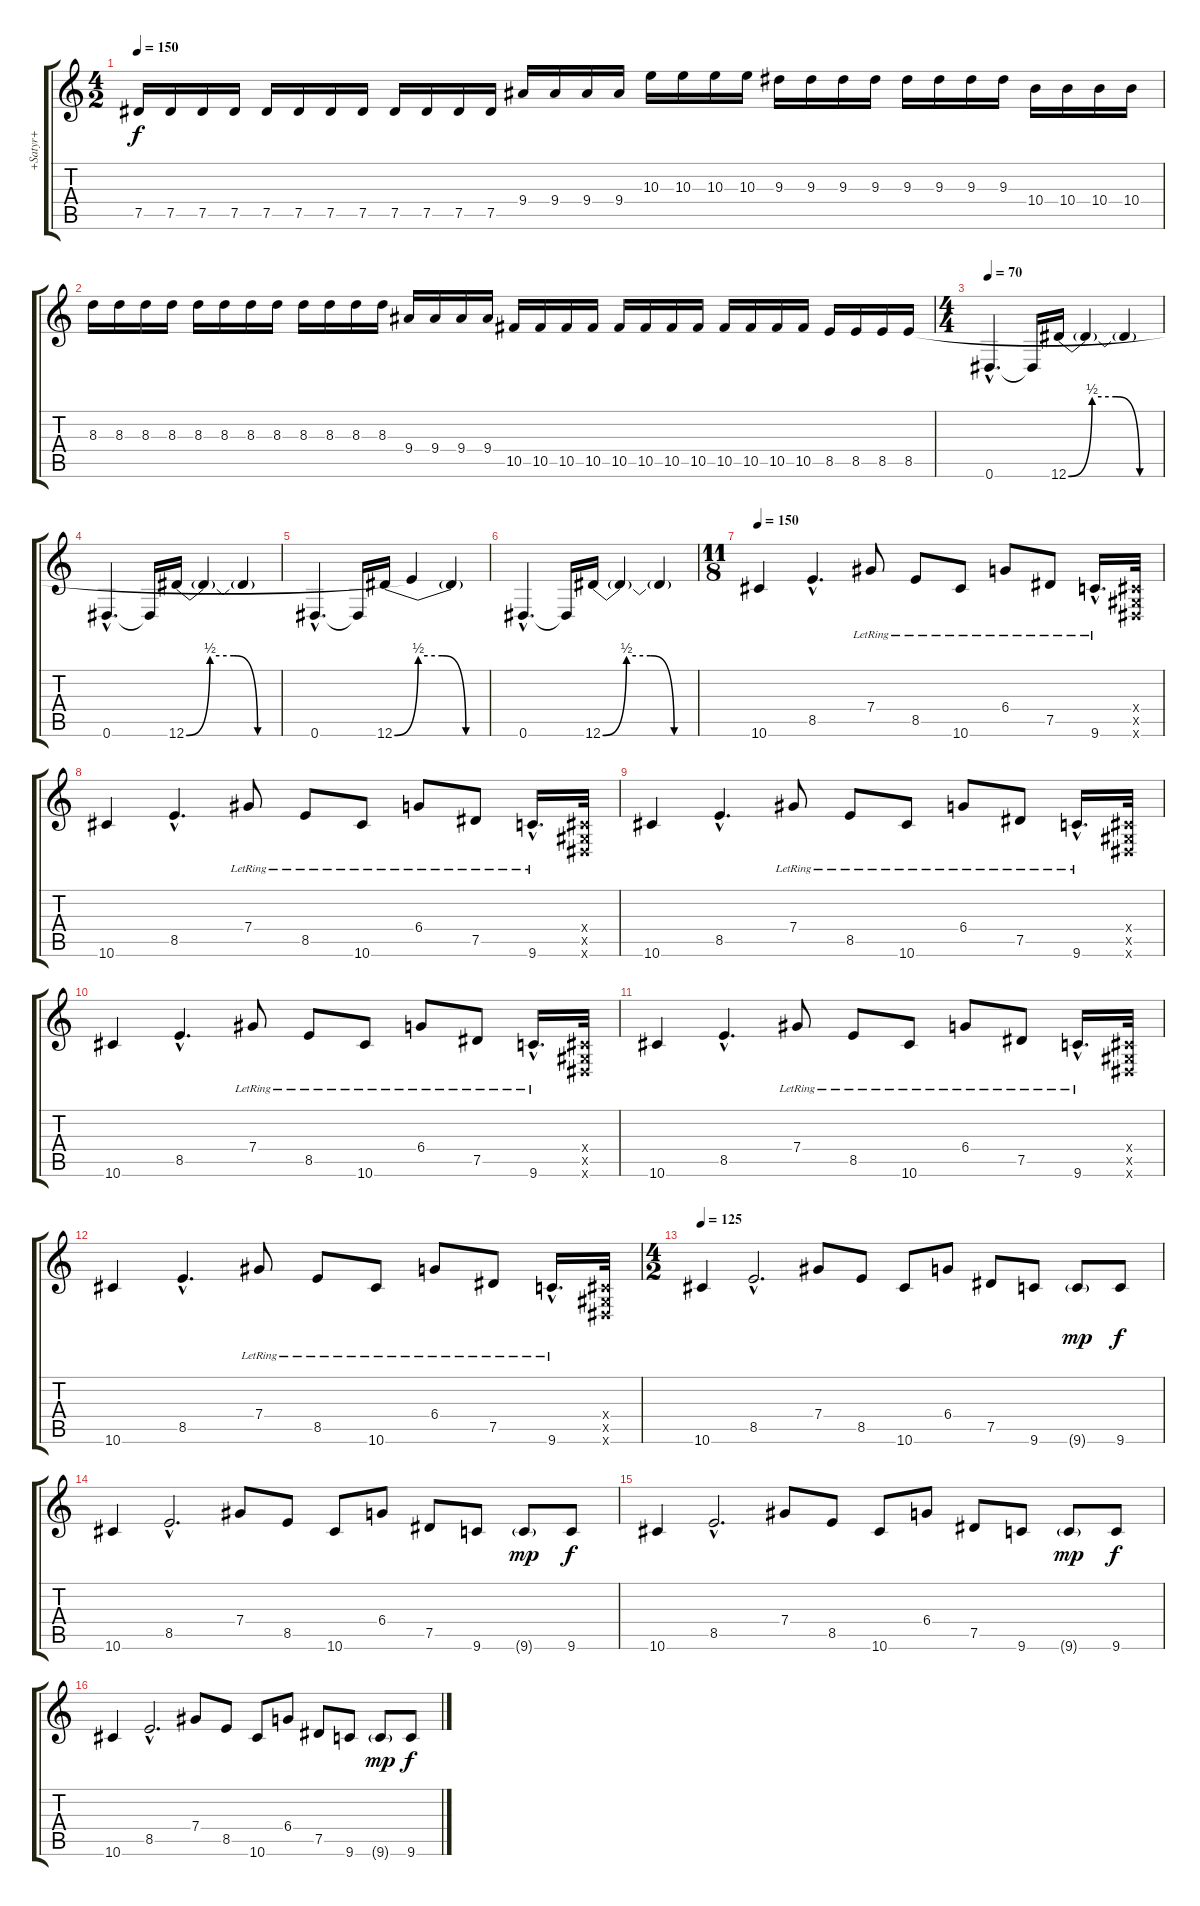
\track ("+Satyr+" "+Satyr+") {instrument overdrivenguitar}
\staff {score tabs}
\tuning (Eb4 Bb3 Gb3 Db3 Ab2 Eb2) {hide}
\ts (4 2)
\tempo 150
\clef g2
\ks c
7.5.16{dy f} 7.5.16 7.5.16 7.5.16 7.5.16 7.5.16 7.5.16 7.5.16 7.5.16 7.5.16 7.5.16 7.5.16 9.4.16 9.4.16 9.4.16 9.4.16 10.3.16 10.3.16 10.3.16 10.3.16 9.3.16 9.3.16 9.3.16 9.3.16 9.3.16 9.3.16 9.3.16 9.3.16 10.4.16 10.4.16 10.4.16 10.4.16 |
8.3.16 8.3.16 8.3.16 8.3.16 8.3.16 8.3.16 8.3.16 8.3.16 8.3.16 8.3.16 8.3.16 8.3.16 9.4.16 9.4.16 9.4.16 9.4.16 10.5.16 10.5.16 10.5.16 10.5.16 10.5.16 10.5.16 10.5.16 10.5.16 10.5.16 10.5.16 10.5.16 10.5.16 8.5.16 8.5.16 8.5.16 8.5.16 |
\ts (4 4)
\tempo 70
0.6{hac}.4{d} 0.6{t}.16 12.6{be (custom 0 0 15 2 30 2 45 0 60 0)}.16 12.6{t}.4 12.6{t}.4 |
0.6{hac}.4{d} 0.6{t}.16 12.6{be (custom 0 0 15 2 30 2 45 0 60 0)}.16 12.6{t}.4 12.6{t}.4 |
0.6{hac}.4{d} 0.6{t}.16 12.6{be (custom 0 0 15 2 30 2 45 0 60 0)}.16 8.5{t}.4 12.6{t}.4 |
0.6{hac}.4{d} 0.6{t}.16 12.6{be (custom 0 0 15 2 30 2 45 0 60 0)}.16 12.6{t}.4 12.6{t}.4 |
\ts (11 8)
\tempo 115
\tempo 150
10.6.4 8.5{hac}.4{d} 7.4{lr}.8 8.5{lr}.8 10.6{lr}.8 6.4{lr}.8 7.5{lr}.8 9.6{hac lr}.16{d} (0.4{x} 0.5{x} 0.6{x}).32 |
10.6.4 8.5{hac}.4{d} 7.4{lr}.8 8.5{lr}.8 10.6{lr}.8 6.4{lr}.8 7.5{lr}.8 9.6{hac lr}.16{d} (0.4{x} 0.5{x} 0.6{x}).32 |
10.6.4 8.5{hac}.4{d} 7.4{lr}.8 8.5{lr}.8 10.6{lr}.8 6.4{lr}.8 7.5{lr}.8 9.6{hac lr}.16{d} (0.4{x} 0.5{x} 0.6{x}).32 |
10.6.4 8.5{hac}.4{d} 7.4{lr}.8 8.5{lr}.8 10.6{lr}.8 6.4{lr}.8 7.5{lr}.8 9.6{hac lr}.16{d} (0.4{x} 0.5{x} 0.6{x}).32 |
10.6.4 8.5{hac}.4{d} 7.4{lr}.8 8.5{lr}.8 10.6{lr}.8 6.4{lr}.8 7.5{lr}.8 9.6{hac lr}.16{d} (0.4{x} 0.5{x} 0.6{x}).32 |
10.6.4 8.5{hac}.4{d} 7.4{lr}.8 8.5{lr}.8 10.6{lr}.8 6.4{lr}.8 7.5{lr}.8 9.6{hac lr}.16{d} (0.4{x} 0.5{x} 0.6{x}).32 |
\ts (4 2)
\tempo 125
10.6.4 8.5{hac}.2{d} 7.4.8 8.5.8 10.6.8 6.4.8 7.5.8 9.6.8 9.6{g}.8{dy mp} 9.6.8{dy f} |
10.6.4 8.5{hac}.2{d} 7.4.8 8.5.8 10.6.8 6.4.8 7.5.8 9.6.8 9.6{g}.8{dy mp} 9.6.8{dy f} |
10.6.4 8.5{hac}.2{d} 7.4.8 8.5.8 10.6.8 6.4.8 7.5.8 9.6.8 9.6{g}.8{dy mp} 9.6.8{dy f} |
10.6.4 8.5{hac}.2{d} 7.4.8 8.5.8 10.6.8 6.4.8 7.5.8 9.6.8 9.6{g}.8{dy mp} 9.6.8{dy f}
